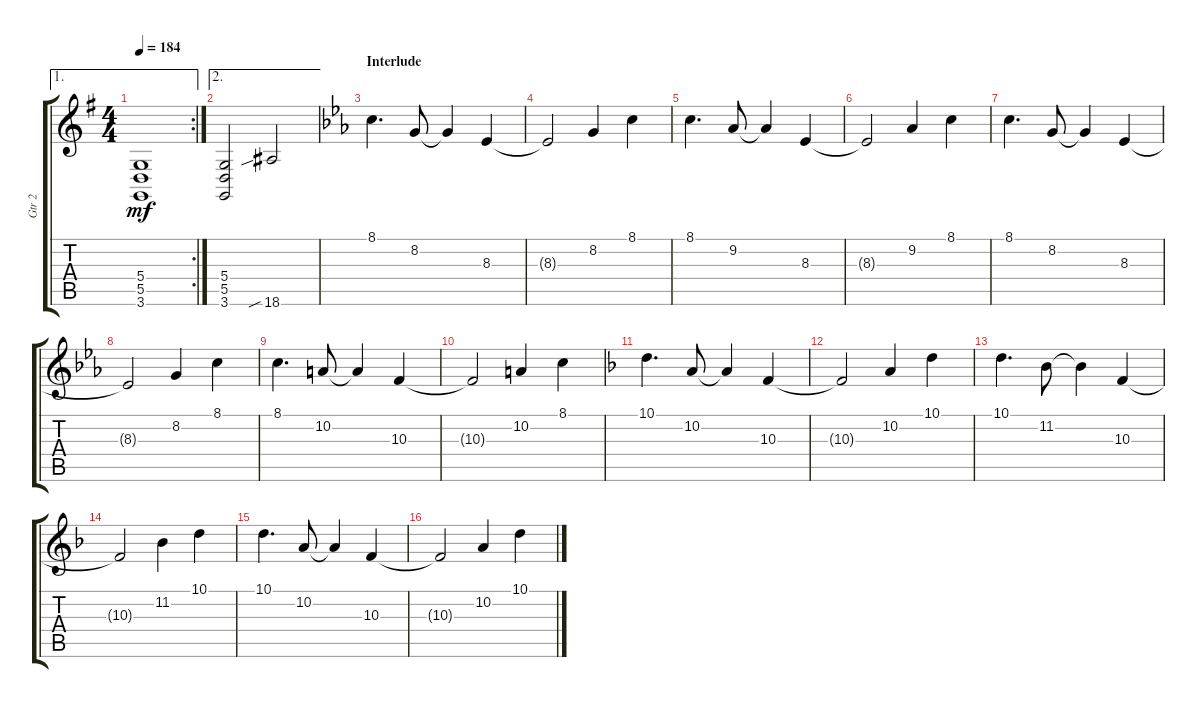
\track ("Gtr 2" "Gtr 2") {instrument acousticgrandpiano}
\staff {score tabs}
\tuning (E4 B3 G3 D3 A2 E2) {hide}
\ae 1
\rc 2
\ts (4 4)
\tempo 184
\clef g2
\ks g
(5.4 5.5 3.6).1{dy mf} |
\ae 2
(5.4 5.5 3.6).2 18.6{sib}.2 |
\section ("" "Interlude")
\ks eb
8.1.4{d} 8.2.8 8.2{t}.4 8.3.4 |
8.3{t}.2 8.2.4 8.1.4 |
8.1.4{d} 9.2.8 9.2{t}.4 8.3.4 |
8.3{t}.2 9.2.4 8.1.4 |
8.1.4{d} 8.2.8 8.2{t}.4 8.3.4 |
8.3{t}.2 8.2.4 8.1.4 |
8.1.4{d} 10.2.8 10.2{t}.4 10.3.4 |
10.3{t}.2 10.2.4 8.1.4 |
\ks f
10.1.4{d} 10.2.8 10.2{t}.4 10.3.4 |
10.3{t}.2 10.2.4 10.1.4 |
10.1.4{d} 11.2.8 11.2{t}.4 10.3.4 |
10.3{t}.2 11.2.4 10.1.4 |
10.1.4{d} 10.2.8 10.2{t}.4 10.3.4 |
10.3{t}.2 10.2.4 10.1.4
